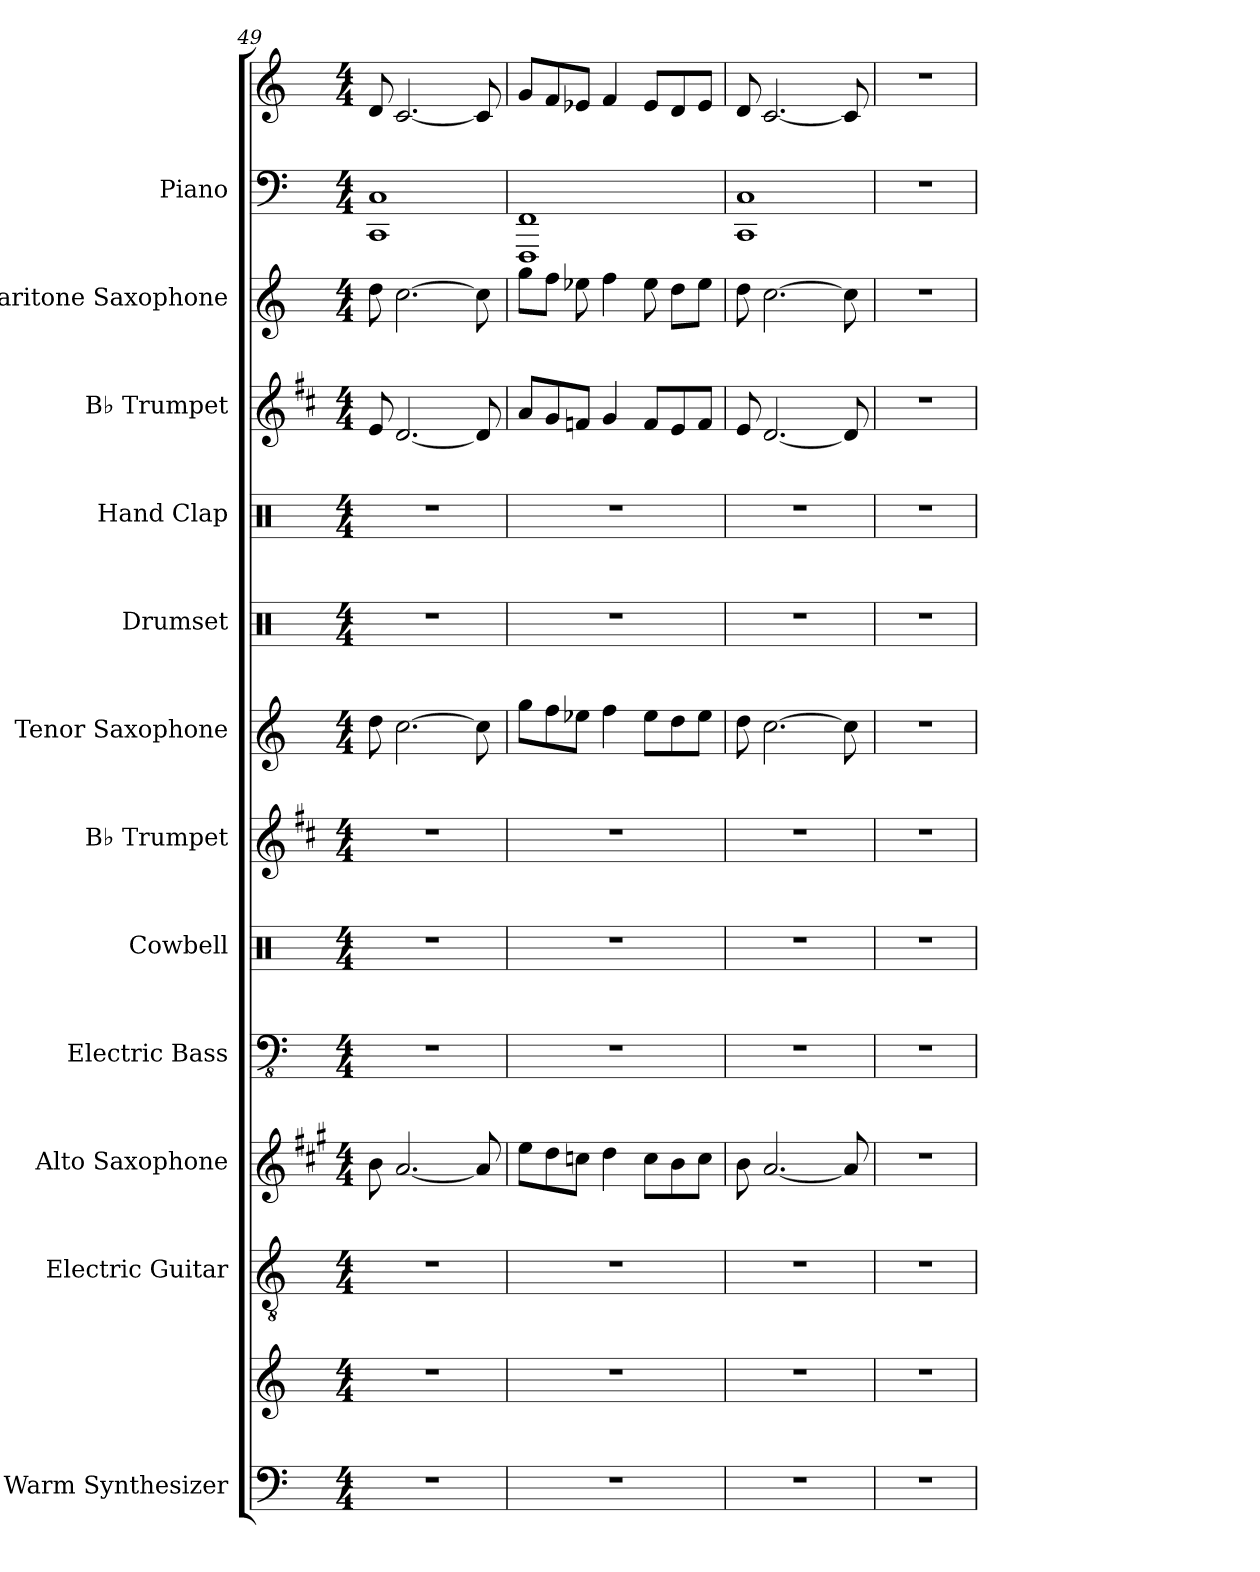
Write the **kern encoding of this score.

**kern	**kern	**kern	**kern	**kern	**kern	**kern	**kern	**kern	**kern	**kern	**kern	**kern	**kern
*part12	*part12	*part11	*part10	*part9	*part8	*part7	*part6	*part5	*part4	*part3	*part2	*part1	*part1
*staff14	*staff13	*staff12	*staff11	*staff10	*staff9	*staff8	*staff7	*staff6	*staff5	*staff4	*staff3	*staff2	*staff1
*I"Warm Synthesizer	*	*I"Electric Guitar	*I"Alto Saxophone	*I"Electric Bass	*I"Cowbell	*I"B♭ Trumpet	*I"Tenor Saxophone	*I"Drumset	*I"Hand Clap	*I"B♭ Trumpet	*I"Baritone Saxophone	*I"Piano	*
*I'Synth.	*	*I'El. Guit.	*I'A. Sax.	*I'El. B.	*I'Cwb.	*I'B♭ Tpt.	*I'T. Sax.	*I'Drs.	*I'Hd. Clp.	*I'B♭ Tpt.	*I'Bar. Sax.	*I'Pno.	*
!!LO:PB:g=z
*clefF4	*clefG2	*clefGv2	*clefG2	*clefFv4	*clefX	*clefG2	*clefG2	*clefX	*clefX	*clefG2	*clefG2	*clefF4	*clefG2
*	*	*	*ITrd5c9	*	*	*ITrd1c2	*ITrd8c14	*	*	*ITrd1c2	*ITrd12c21	*	*
*k[]	*k[]	*k[]	*k[]	*k[]	*k[]	*k[]	*k[]	*k[]	*k[]	*k[]	*k[]	*k[]	*k[]
*M4/4	*M4/4	*M4/4	*M4/4	*M4/4	*M4/4	*M4/4	*M4/4	*M4/4	*M4/4	*M4/4	*M4/4	*M4/4	*M4/4
=49	=49	=49	=49	=49	=49	=49	=49	=49	=49	=49	=49	=49	=49
1r	1r	1r	8d\	1r	1r	1r	8d\	1r	1r	8d/	8d\	1CC 1C	8d/
.	.	.	[2.c/	.	.	.	[2.c\	.	.	[2.c/	[2.c\	.	[2.c/
.	.	.	8c/]	.	.	.	8c\]	.	.	8c/]	8c\]	.	8c/]
=50	=50	=50	=50	=50	=50	=50	=50	=50	=50	=50	=50	=50	=50
1r	1r	1r	8g\L	1r	1r	1r	8g\L	1r	1r	8g/L	8g\L	1FFF 1FF	8g/L
.	.	.	8f\	.	.	.	8f\	.	.	8f/	8f\J	.	8f/
.	.	.	8e-X\J	.	.	.	8e-X\J	.	.	8e-X/J	8e-X\	.	8e-X/J
.	.	.	4f\	.	.	.	4f\	.	.	4f/	4f\	.	4f/
.	.	.	8e-\L	.	.	.	8e-\L	.	.	8e-/L	8e-\	.	8e-/L
.	.	.	8d\	.	.	.	8d\	.	.	8d/	8d\L	.	8d/
.	.	.	8e-\J	.	.	.	8e-\J	.	.	8e-/J	8e-\J	.	8e-/J
=51	=51	=51	=51	=51	=51	=51	=51	=51	=51	=51	=51	=51	=51
1r	1r	1r	8d\	1r	1r	1r	8d\	1r	1r	8d/	8d\	1CC 1C	8d/
.	.	.	[2.c/	.	.	.	[2.c\	.	.	[2.c/	[2.c\	.	[2.c/
.	.	.	8c/]	.	.	.	8c\]	.	.	8c/]	8c\]	.	8c/]
=52	=52	=52	=52	=52	=52	=52	=52	=52	=52	=52	=52	=52	=52
1r	1r	1r	1r	1r	1r	1r	1r	1r	1r	1r	1r	1r	1r
=	=	=	=	=	=	=	=	=	=	=	=	=	=
*-	*-	*-	*-	*-	*-	*-	*-	*-	*-	*-	*-	*-	*-
